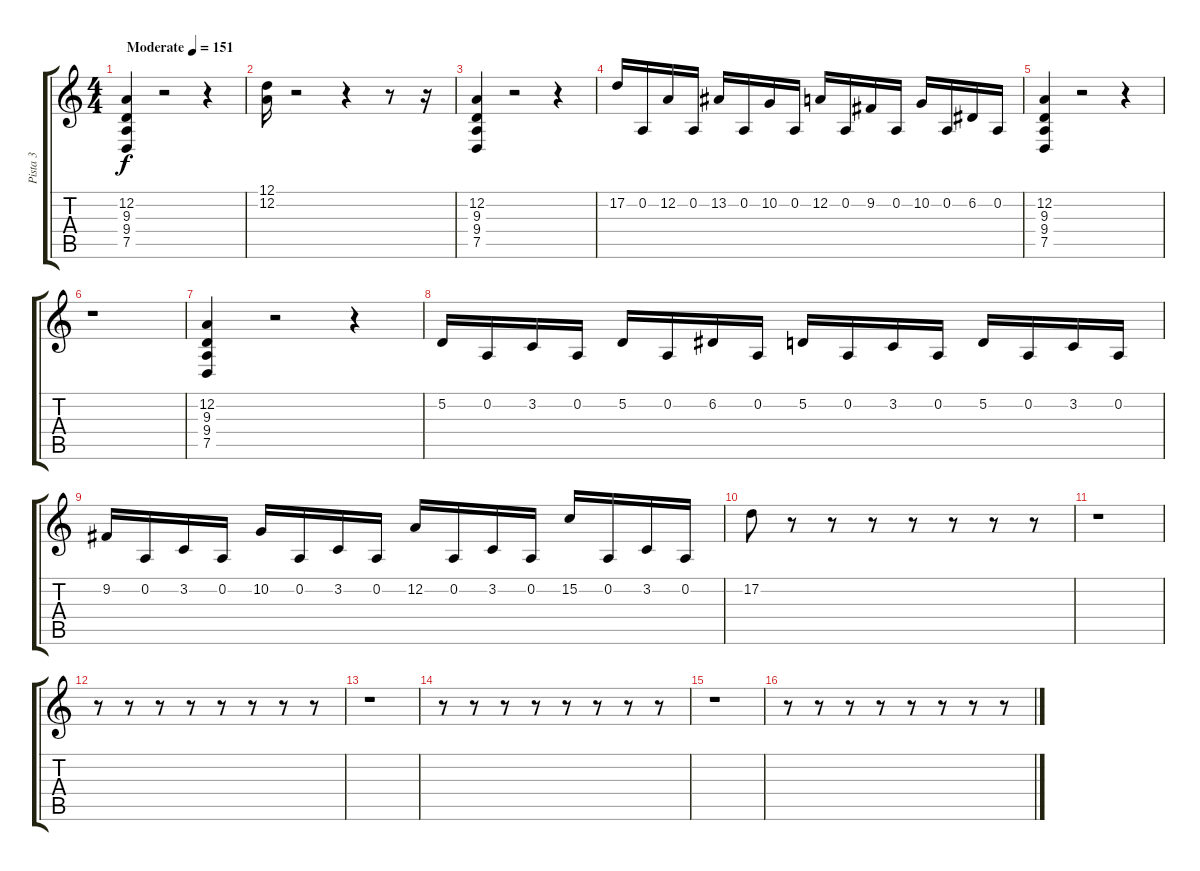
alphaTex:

\track ("Pista 3" "Pista 3") {instrument electricgrandpiano}
\staff {score tabs}
\tuning (D4 A3 F3 C3 G2 D2) {hide}
\ts (4 4)
\tempo (151 "Moderate")
\clef g2
\ks c
(12.2 9.3 9.4 7.5).4{dy f instrument electricgrandpiano} r.2 r.4 |
(12.1 12.2).16 r.2 r.4 r.8 r.16 |
(12.2 9.3 9.4 7.5).4 r.2 r.4 |
17.2.16{volume 16} 0.2.16 12.2.16 0.2.16 13.2.16 0.2.16 10.2.16 0.2.16 12.2.16 0.2.16 9.2.16 0.2.16 10.2.16 0.2.16 6.2.16 0.2.16 |
(12.2 9.3 9.4 7.5).4 r.2 r.4 |
r.1 |
(12.2 9.3 9.4 7.5).4 r.2 r.4 |
5.2.16 0.2.16 3.2.16 0.2.16 5.2.16 0.2.16 6.2.16 0.2.16 5.2.16 0.2.16 3.2.16 0.2.16 5.2.16 0.2.16 3.2.16 0.2.16 |
9.2.16 0.2.16 3.2.16 0.2.16 10.2.16 0.2.16 3.2.16 0.2.16 12.2.16 0.2.16 3.2.16 0.2.16 15.2.16 0.2.16 3.2.16 0.2.16 |
17.2.8 r.8 r.8 r.8 r.8 r.8 r.8 r.8 |
r.1 |
r.8 r.8 r.8 r.8 r.8 r.8 r.8 r.8 |
r.1 |
r.8 r.8 r.8 r.8 r.8 r.8 r.8 r.8 |
r.1 |
r.8 r.8 r.8 r.8 r.8 r.8 r.8 r.8
